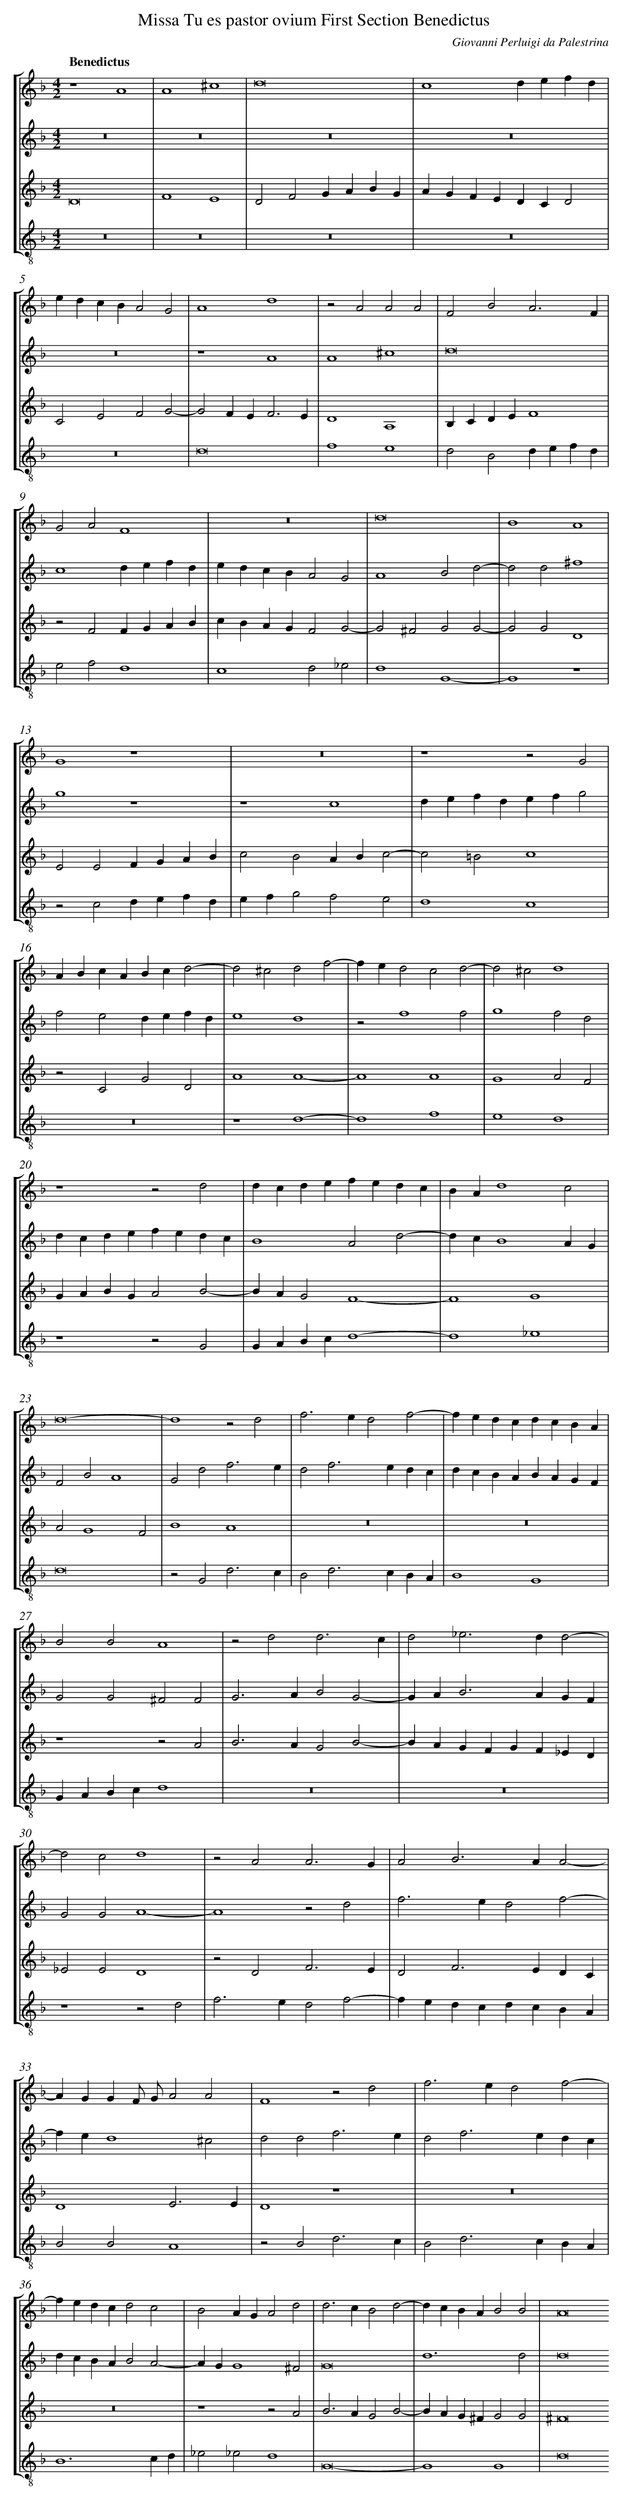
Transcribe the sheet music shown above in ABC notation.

X:1
T: Missa Tu es pastor ovium First Section Benedictus
C: Giovanni Perluigi da Palestrina
L: 1/4
M: 4/2
Q: "Benedictus"
%%staves [1 2 3 4]
V: 1 clef=treble
V: 2 clef=treble
V: 3 clef=treble
V: 4 clef=treble-8
K: F
[V:1] z4A4 |
[V:2] z8 |
[V:3] D8 |
[V:4] z8 |
[V:1] A4^c4 |
[V:2] z8 |
[V:3] F4E4 |
[V:4] z8 |
[V:1] d8 |
[V:2] z8 |
[V:3] D2F2GABG |
[V:4] z8 |
[V:1] c4defd |
[V:2] z8 |
[V:3] AGFEDCD2 |
[V:4] z8 |
[V:1] edcBA2G2 |
[V:2] z8 |
[V:3] C2E2F2G2- |
[V:4] z8 |
[V:1] A4d4 |
[V:2] z4A4 |
[V:3] G2FE2<F2E |
[V:4] d8 |
[V:1] z2A2A2A2 |
[V:2] A4^c4 |
[V:3] D4A,4 |
[V:4] f4e4 |
[V:1] F2B2A3F |
[V:2] d8 |
[V:3] B,CDEF4 |
[V:4] d2B2defd |
[V:1] G2A2F4 |
[V:2] c4defd |
[V:3] z2F2FGAB |
[V:4] e2f2d4 |
[V:1] z8 |
[V:2] edcBA2G2 |
[V:3] cBAGF2G2- |
[V:4] c4d2_e2 |
[V:1] d8 |
[V:2] A4B2d2- |
[V:3] G2^F2G2G2- |
[V:4] d4G4- |
[V:1] B4A4 |
[V:2] d2d2^f4 |
[V:3] G2G2D4 |
[V:4] G4z4 |
[V:1] G4z4 |
[V:2] g4z4 |
[V:3] E2E2FGAB |
[V:4] z2c2defd |
[V:1] z8 |
[V:2] z4c4 |
[V:3] c2B2ABc2- |
[V:4] efg2f2e2 |
[V:1] z4z2G2 |
[V:2] defdefg2 |
[V:3] c2=B2c4 |
[V:4] d4c4 |
[V:1] ABcABcd2- |
[V:2] f2e2defd |
[V:3] z2C2G2D2 |
[V:4] z8 |
[V:1] d2^c2d2f2- |
[V:2] e4d4 |
[V:3] A4A4- |
[V:4] z4d4- |
[V:1] fed2c2d2- |
[V:2] z2f4f2 |
[V:3] A4A4 |
[V:4] d4f4 |
[V:1] d2^c2d4 |
[V:2] g4f2d2 |
[V:3] G4A2F2 |
[V:4] e4d4 |
[V:1] z4z2d2 |
[V:2] dcdefedc |
[V:3] GABGA2B2- |
[V:4] z4z2G2 |
[V:1] dcdefedc |
[V:2] B4A2d2- |
[V:3] BAG2F4- |
[V:4] GABcd4- |
[V:1] BAd4c2 |
[V:2] dcB4AG |
[V:3] F4G4 |
[V:4] d4_e4 |
[V:1] d8- |
[V:2] F2B2A4 |
[V:3] A2G4F2 |
[V:4] d8 |
[V:1] d4z2d2 |
[V:2] G2d2f3e |
[V:3] B4A4 |
[V:4] z2G2d3c |
[V:1] f2>e2d2f2- |
[V:2] d2f2>e2dc |
[V:3] z8 |
[V:4] B2d2>c2BA |
[V:1] fedcdcBA |
[V:2] dcBABAGF |
[V:3] z8 |
[V:4] B4G4 |
[V:1] B2B2A4 |
[V:2] G2G2^F2F2 |
[V:3] z4z2A2 |
[V:4] GABcd4 |
[V:1] z2d2d3c |
[V:2] G2>A2B2G2- |
[V:3] B2>A2G2B2- |
[V:4] z8 |
[V:1] d2_e2>d2d2- |
[V:2] GA2<B2AGF |
[V:3] BAGFGF_ED |
[V:4] z8 |
[V:1] d2c2d4 |
[V:2] G2G2A4- |
[V:3] _E2E2D4 |
[V:4] z4z2d2 |
[V:1] z2A2A3G |
[V:2] A4z2d2 |
[V:3] z2D2F3E |
[V:4] f2>e2d2f2- |
[V:1] A2B2>A2A2- |
[V:2] f2>e2d2f2- |
[V:3] D2F2>E2DC |
[V:4] fedcdcBA |
[V:1] AGGF/ G/A2A2 |
[V:2] fed4^c2 |
[V:3] D4E3E |
[V:4] B2B2A4 |
[V:1] F4z2d2 |
[V:2] d2d2f3e |
[V:3] D4z4 |
[V:4] z2B2d3c |
[V:1] f2>e2d2f2- |
[V:2] d2f2>e2dc |
[V:3] z8 |
[V:4] B2d2>c2BA |
[V:1] fedcd2c2 |
[V:2] dcBAB2A2- |
[V:3] z8 |
[V:4] B6cd |
[V:1] B2AGA2d2 |
[V:2] AGG4^F2 |
[V:3] z4z2A2 |
[V:4] _e2_e2d4 |
[V:1] d2>c2B2d2- |
[V:2] G8 |
[V:3] B2>A2G2B2- |
[V:4] G8- |
[V:1] dcBAB2B2 |
[V:2] d6d2 |
[V:3] BAG^FG2G2 |
[V:4] G4G4 |
[V:1] A8
[V:2] d8
[V:3] ^F8
[V:4] d8
